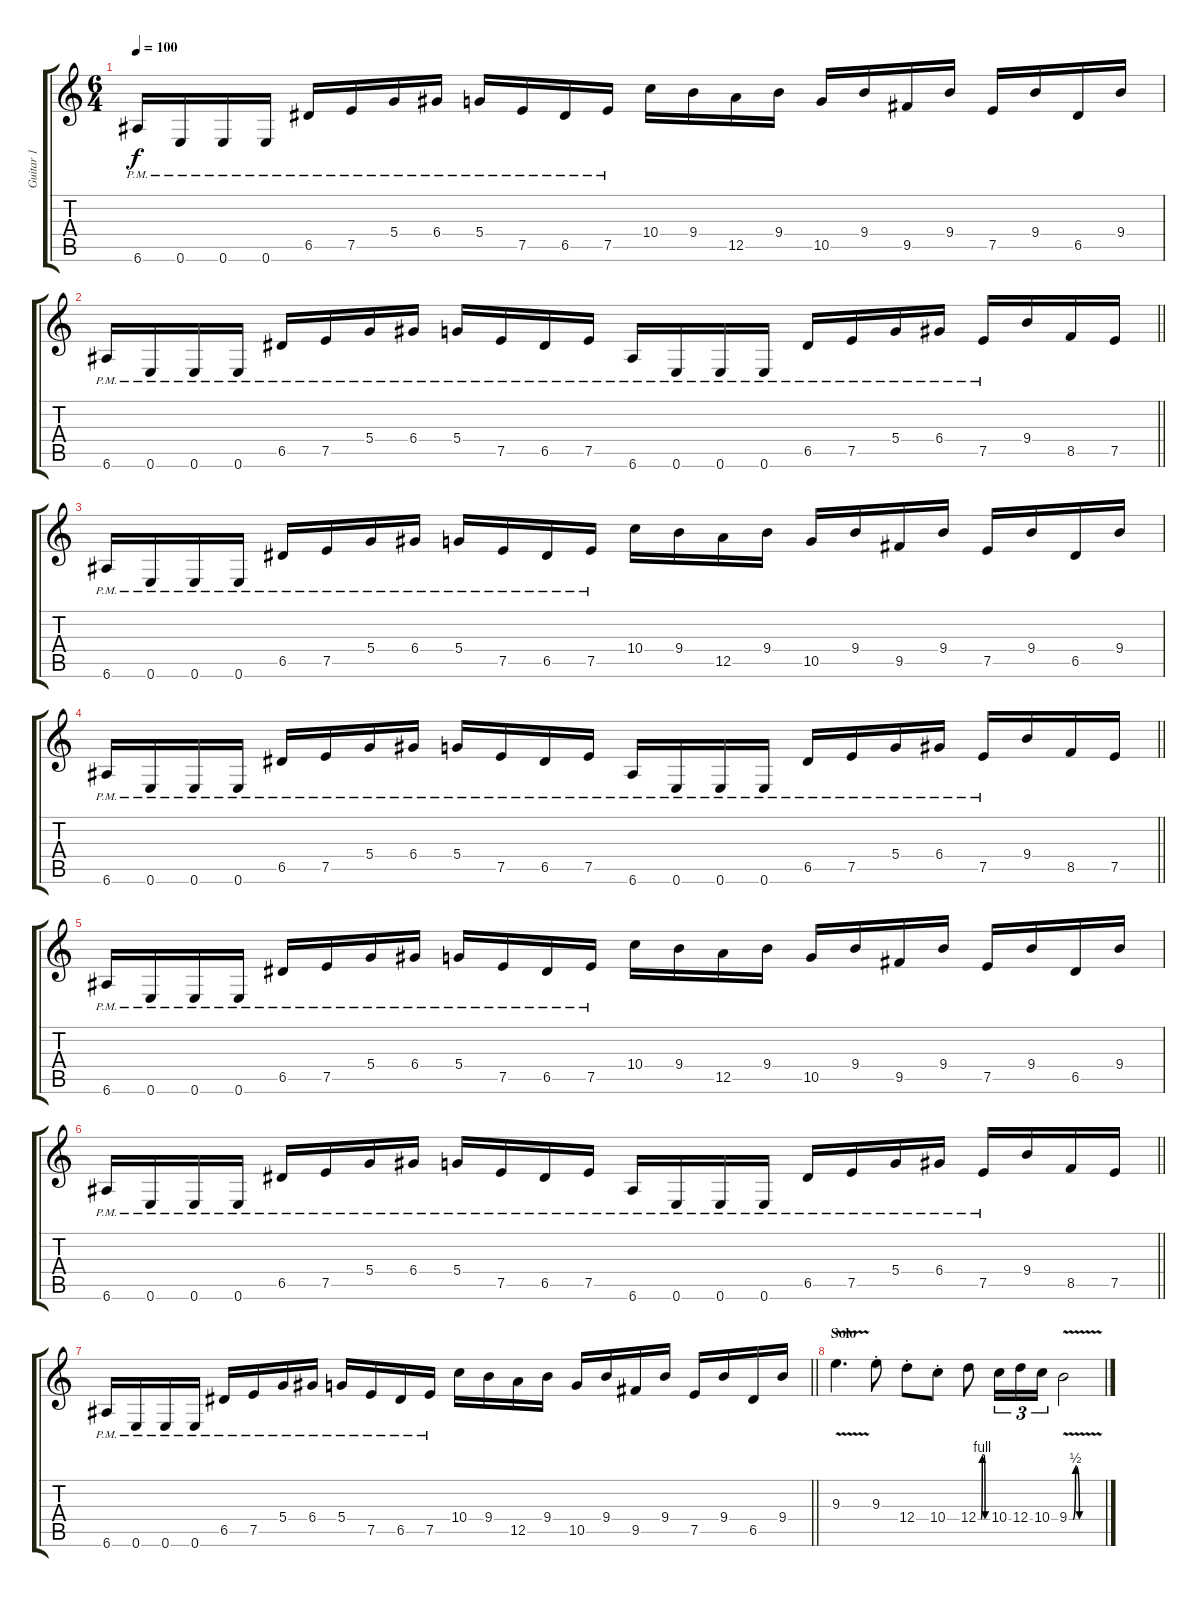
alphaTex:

\track ("Guitar 1" "Guitar 1") {instrument distortionguitar}
\staff {score tabs}
\tuning (E4 B3 G3 D3 A2 E2) {hide}
\ts (6 4)
\tempo 100
\clef g2
\ks c
6.6{pm}.16{dy f} 0.6{pm}.16 0.6{pm}.16 0.6{pm}.16 6.5{pm}.16 7.5{pm}.16 5.4{pm}.16 6.4{pm}.16 5.4{pm}.16 7.5{pm}.16 6.5{pm}.16 7.5{pm}.16 10.4.16 9.4.16 12.5.16 9.4.16 10.5.16 9.4.16 9.5.16 9.4.16 7.5.16 9.4.16 6.5.16 9.4.16 |
\barLineRight lightlight
6.6{pm}.16 0.6{pm}.16 0.6{pm}.16 0.6{pm}.16 6.5{pm}.16 7.5{pm}.16 5.4{pm}.16 6.4{pm}.16 5.4{pm}.16 7.5{pm}.16 6.5{pm}.16 7.5{pm}.16 6.6{pm}.16 0.6{pm}.16 0.6{pm}.16 0.6{pm}.16 6.5{pm}.16 7.5{pm}.16 5.4{pm}.16 6.4{pm}.16 7.5{pm}.16 9.4.16 8.5.16 7.5.16 |
6.6{pm}.16 0.6{pm}.16 0.6{pm}.16 0.6{pm}.16 6.5{pm}.16 7.5{pm}.16 5.4{pm}.16 6.4{pm}.16 5.4{pm}.16 7.5{pm}.16 6.5{pm}.16 7.5{pm}.16 10.4.16 9.4.16 12.5.16 9.4.16 10.5.16 9.4.16 9.5.16 9.4.16 7.5.16 9.4.16 6.5.16 9.4.16 |
\barLineRight lightlight
6.6{pm}.16 0.6{pm}.16 0.6{pm}.16 0.6{pm}.16 6.5{pm}.16 7.5{pm}.16 5.4{pm}.16 6.4{pm}.16 5.4{pm}.16 7.5{pm}.16 6.5{pm}.16 7.5{pm}.16 6.6{pm}.16 0.6{pm}.16 0.6{pm}.16 0.6{pm}.16 6.5{pm}.16 7.5{pm}.16 5.4{pm}.16 6.4{pm}.16 7.5{pm}.16 9.4.16 8.5.16 7.5.16 |
6.6{pm}.16 0.6{pm}.16 0.6{pm}.16 0.6{pm}.16 6.5{pm}.16 7.5{pm}.16 5.4{pm}.16 6.4{pm}.16 5.4{pm}.16 7.5{pm}.16 6.5{pm}.16 7.5{pm}.16 10.4.16 9.4.16 12.5.16 9.4.16 10.5.16 9.4.16 9.5.16 9.4.16 7.5.16 9.4.16 6.5.16 9.4.16 |
\barLineRight lightlight
6.6{pm}.16 0.6{pm}.16 0.6{pm}.16 0.6{pm}.16 6.5{pm}.16 7.5{pm}.16 5.4{pm}.16 6.4{pm}.16 5.4{pm}.16 7.5{pm}.16 6.5{pm}.16 7.5{pm}.16 6.6{pm}.16 0.6{pm}.16 0.6{pm}.16 0.6{pm}.16 6.5{pm}.16 7.5{pm}.16 5.4{pm}.16 6.4{pm}.16 7.5{pm}.16 9.4.16 8.5.16 7.5.16 |
\barLineRight lightlight
6.6{pm}.16 0.6{pm}.16 0.6{pm}.16 0.6{pm}.16 6.5{pm}.16 7.5{pm}.16 5.4{pm}.16 6.4{pm}.16 5.4{pm}.16 7.5{pm}.16 6.5{pm}.16 7.5{pm}.16 10.4.16 9.4.16 12.5.16 9.4.16 10.5.16 9.4.16 9.5.16 9.4.16 7.5.16 9.4.16 6.5.16 9.4.16 |
\section ("" "Solo")
9.3{v}.4{d instrument overdrivenguitar} 9.3{st}.8 12.4{st}.8 10.4{st}.8 12.4{be (custom 0 0 15 0 21 0 27 4 30 4 37 4 45 0 60 0)}.8 10.4.16{tu (3 2)} 12.4.16{tu (3 2)} 10.4.16{tu (3 2)} 9.4{be (custom 0 0 7 0 12 2 19 0 25 0 37 0 39 0 45 0 60 0) v}.2
